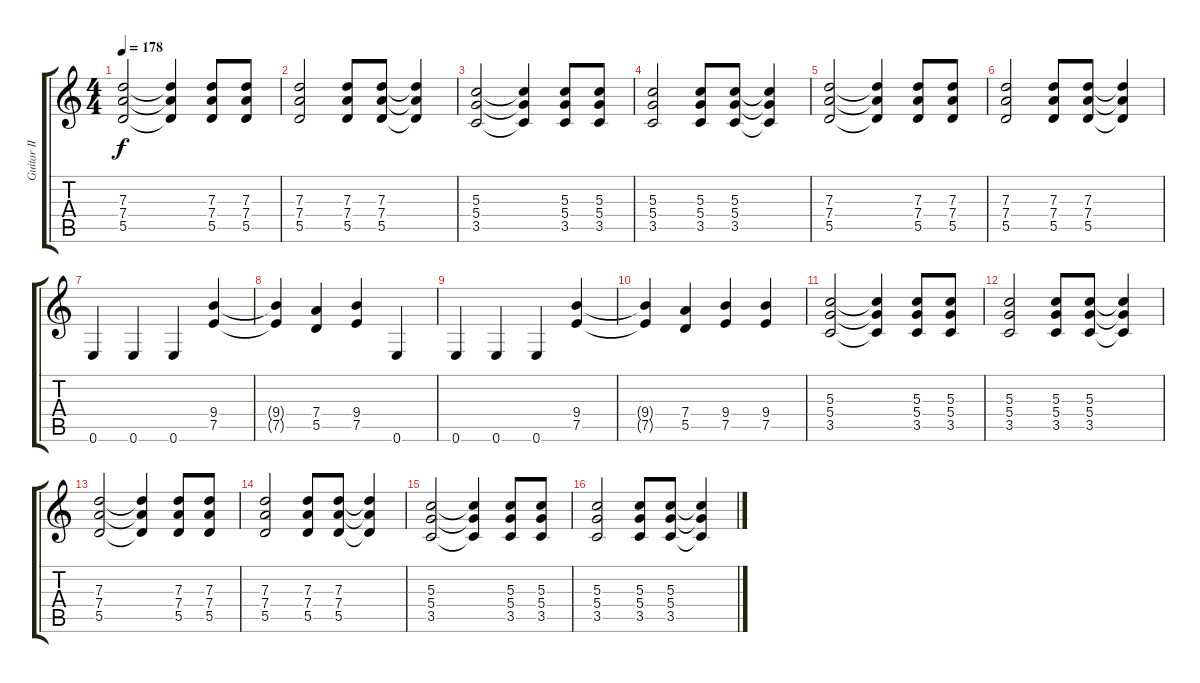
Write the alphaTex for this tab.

\track ("Guitar II" "Guitar II") {instrument distortionguitar}
\staff {score tabs}
\tuning (E4 B3 G3 D3 A2 E2) {hide}
\ts (4 4)
\tempo 178
\clef g2
\ks c
(7.3 7.4 5.5).2{dy f} (7.3{t} 7.4{t} 5.5{t}).4 (7.3 7.4 5.5).8 (7.3 7.4 5.5).8 |
(7.3 7.4 5.5).2 (7.3 7.4 5.5).8 (7.3 7.4 5.5).8 (7.3{t} 7.4{t} 5.5{t}).4 |
(5.3 5.4 3.5).2 (5.3{t} 5.4{t} 3.5{t}).4 (5.3 5.4 3.5).8 (5.3 5.4 3.5).8 |
(5.3 5.4 3.5).2 (5.3 5.4 3.5).8 (5.3 5.4 3.5).8 (5.3{t} 5.4{t} 3.5{t}).4 |
(7.3 7.4 5.5).2 (7.3{t} 7.4{t} 5.5{t}).4 (7.3 7.4 5.5).8 (7.3 7.4 5.5).8 |
(7.3 7.4 5.5).2 (7.3 7.4 5.5).8 (7.3 7.4 5.5).8 (7.3{t} 7.4{t} 5.5{t}).4 |
0.6.4 0.6.4 0.6.4 (9.4 7.5).4 |
(9.4{t} 7.5{t}).4 (7.4 5.5).4 (9.4 7.5).4 0.6.4 |
0.6.4 0.6.4 0.6.4 (9.4 7.5).4 |
(9.4{t} 7.5{t}).4 (7.4 5.5).4 (9.4 7.5).4 (9.4 7.5).4 |
(5.3 5.4 3.5).2 (5.3{t} 5.4{t} 3.5{t}).4 (5.3 5.4 3.5).8 (5.3 5.4 3.5).8 |
(5.3 5.4 3.5).2 (5.3 5.4 3.5).8 (5.3 5.4 3.5).8 (5.3{t} 5.4{t} 3.5{t}).4 |
(7.3 7.4 5.5).2 (7.3{t} 7.4{t} 5.5{t}).4 (7.3 7.4 5.5).8 (7.3 7.4 5.5).8 |
(7.3 7.4 5.5).2 (7.3 7.4 5.5).8 (7.3 7.4 5.5).8 (7.3{t} 7.4{t} 5.5{t}).4 |
(5.3 5.4 3.5).2 (5.3{t} 5.4{t} 3.5{t}).4 (5.3 5.4 3.5).8 (5.3 5.4 3.5).8 |
(5.3 5.4 3.5).2 (5.3 5.4 3.5).8 (5.3 5.4 3.5).8 (5.3{t} 5.4{t} 3.5{t}).4
